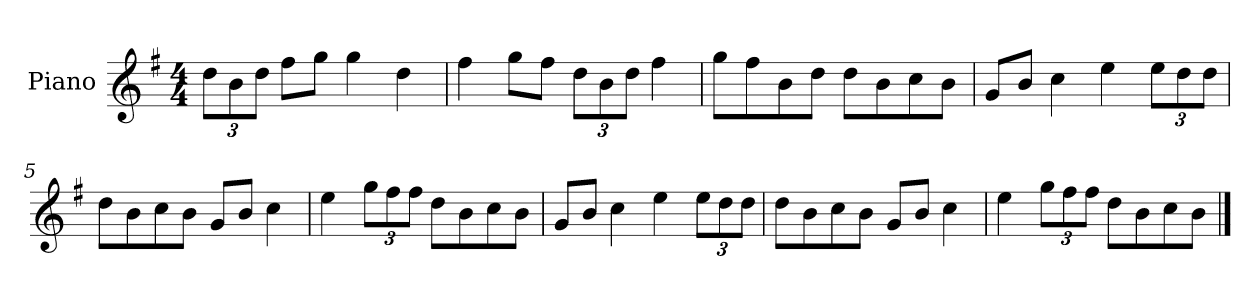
**kern
*part1
*staff1
*I"Piano
*I'P-no
*clefG2
*k[f#]
*M4/4
*MM90
*Xbrackettup
=1
12dd\L
12b\
12dd\J
8ff#\L
8gg\J
4gg\
4dd\
=2
4ff#\
8gg\L
8ff#\J
12dd\L
12b\
12dd\J
4ff#\
=3
8gg\L
8ff#\
8b\
8dd\J
8dd\L
8b\
8cc\
8b\J
=4
8g/L
8b/J
4cc\
4ee\
12ee\L
12dd\
12dd\J
=5
8dd\L
8b\
8cc\
8b\J
8g/L
8b/J
4cc\
!!LO:LB:g=z
=6
4ee\
12gg\L
12ff#\
12ff#\J
8dd\L
8b\
8cc\
8b\J
=7
8g/L
8b/J
4cc\
4ee\
12ee\L
12dd\
12dd\J
=8
8dd\L
8b\
8cc\
8b\J
8g/L
8b/J
4cc\
=9
4ee\
12gg\L
12ff#\
12ff#\J
8dd\L
8b\
8cc\
8b\J
==
*-
